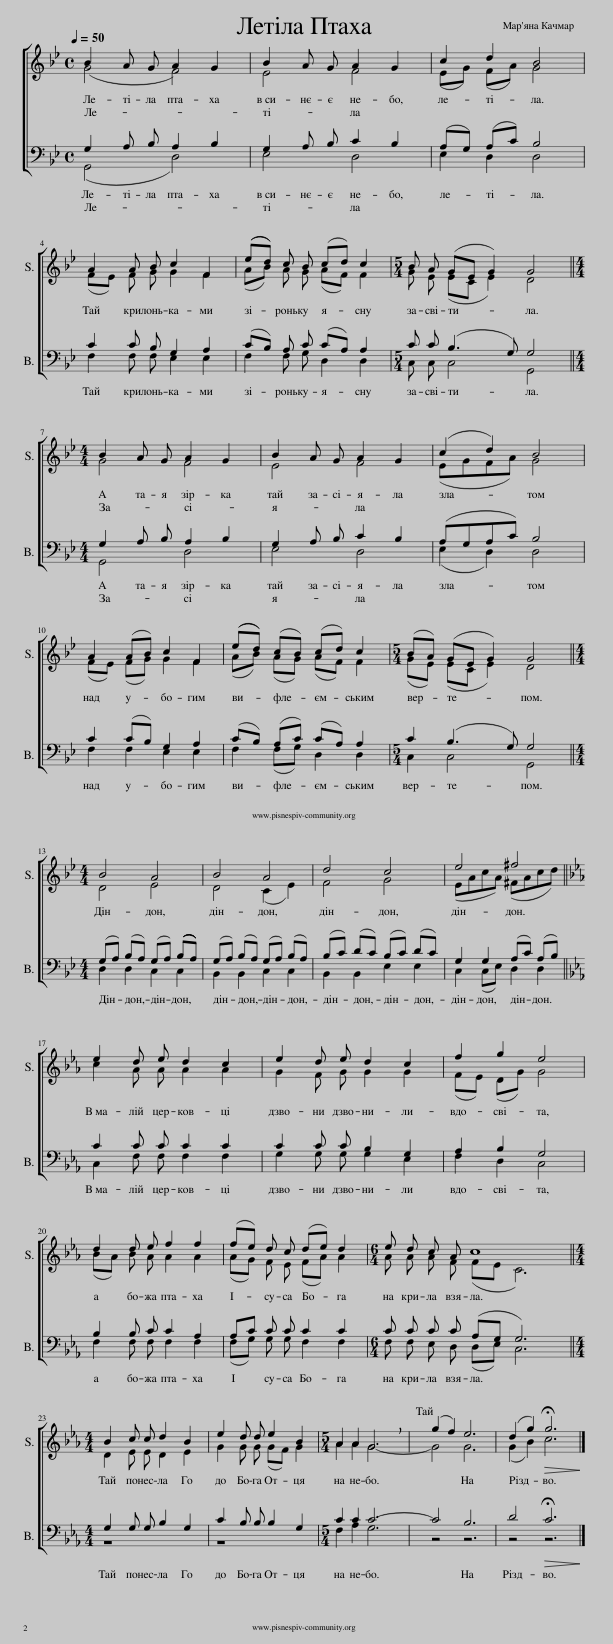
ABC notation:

X:1
%%score [ ( 1 2 ) ( 3 4 ) ]
L:1/8
Q:1/4=50
M:4/4
I:linebreak $
K:Bb
V:1 treble
V:2 treble
V:3 bass
V:4 bass
V:1
 B2 A G A2 G2 | B2 A G A2 G2 | c2 d2 B4 |$ A2 A B c2 F2 | ((ed)) c B (cd) c2 | %5
[M:5/4] B A (GE G2) G4 ||$[M:4/4] B2 A G A2 G2 | B2 A G A2 G2 | (c2 d2) B4 |$ A2 (AB) c2 F2 | %10
 ((ed)) (cB) (cd) c2 |[M:5/4] (BA) (GE G2) G4 ||$[M:4/4] B4 A4 | B4 A4 | d4 c4 | %15
 e4 ^f4 ||$[K:Eb] e2 d e d2 c2 | e2 d e d2 c2 | f2 g2 e4 |$ d2 d e f2 f2 | %20
 (fe) d c (de) d2 |[M:6/4] e d c A c8 ||$[M:4/4] B2 c c d2 B2 | e2 d d e2 B2 |[M:5/4] A2 A2 !breath!G6 | %25
 (g2 f2) e6 | (d2 g2)!>(! !fermata!g6!>)! |] %27
V:2
 (G4 F4) | E4 F4 | (EG) (FA) G4 |$ (FE) F G G2 F2 | (AB) A G (AF) F2 | %5
[M:5/4] G E (EC E2) D4 ||$[M:4/4] G4 F4 | E4 F4 | (EGFA) G4 |$ (FE) (FG) G2 F2 | %10
 (AB) (AG) (AF) F2 |[M:5/4] (GE) (EC E2) D4 ||$[M:4/4] D4 E4 | D4 (C2 E2) | F4 G4 | %15
 (EAcA) (^FAcd) ||$[K:Eb] c2 A A A2 A2 | G2 F G G2 G2 | (FE) (DG) G4 |$ (BA) B A A2 A2 | %20
 (AG) F E (FA) A2 |[M:6/4] A A A F (FE C6) ||$[M:4/4] D2 E E D2 E2 | G2 G G (GF) G2 |[M:5/4] A2 A2 G6- | %25
 G4 G6 | (G2 B2) c6 |] %27
V:3
 G,2 A, B, A,2 B,2 | G,2 A, B, C2 B,2 | (A,G,) (A,C) B,4 |$ C2 C B, G,2 A,2 | (CB,) A, C (CA,) A,2 | %5
[M:5/4] C C (B,3 G,) G,4 ||$[M:4/4] G,2 A, B, A,2 B,2 | G,2 A, B, C2 B,2 | (A,G,A,C) B,4 |$ C2 (CB,) G,2 A,2 | %10
 (CB,) (A,C) (CA,) A,2 |[M:5/4] C2 (B,3 G,) G,4 ||$[M:4/4] (G,A,) (B,A,) (G,A,) (((B,A,))) | (G,A,) (B,A,) (G,A,) (B,A,) | (B,C) (DC) (B,C) (DC) | %15
 G,2 G,2 (A,C) (A,B,) ||$[K:Eb] C2 C C C2 C2 | C2 C C B,2 G,2 | A,2 B,2 G,4 |$ B,2 B, C C2 A,2 | %20
 A,C C C C2 C2 |[M:6/4] C C C C (A,G, G,6) ||$[M:4/4] G,2 G, G, B,2 G,2 | C2 B, B, B,2 G,2 |[M:5/4] C2 C2 C6- | %25
 C4 B,6 | D4!>(! !fermata!C6!>)! |] %27
V:4
 (G,,4 D,4) | E,4 D,4 | E,2 D,2 D,4 |$ F,2 F, F, E,2 E,2 | F,2 F, G, D,2 D,2 | %5
[M:5/4] C, C, C,4 G,,4 ||$[M:4/4] G,,4 D,4 | E,4 D,4 | (E,2 D,2) D,4 |$ F,2 F,2 E,2 E,2 | %10
 F,2 (F,G,) D,2 D,2 |[M:5/4] C,2 C,4 G,,4 ||$[M:4/4] D,2 D,2 C,2 C,2 | B,,2 B,,2 C,2 C,2 | B,,2 B,,2 E,2 E,2 | %15
 C,2 (C,E,) D,2 D,2 ||$[K:Eb] C,2 F, F, F,2 F,2 | G,2 G, G, G,2 E,2 | F,2 D,2 C,4 |$ F,2 F, F, F,2 F,2 | %20
 (F,G,) G, G, F,2 F,2 |[M:6/4] F, F, E, D, (D,E,) C,6 ||$[M:4/4] z8 | z8 |[M:5/4] F,2 A,2 G,6 | %25
 z4 z6 | z4 z6 |] %27
